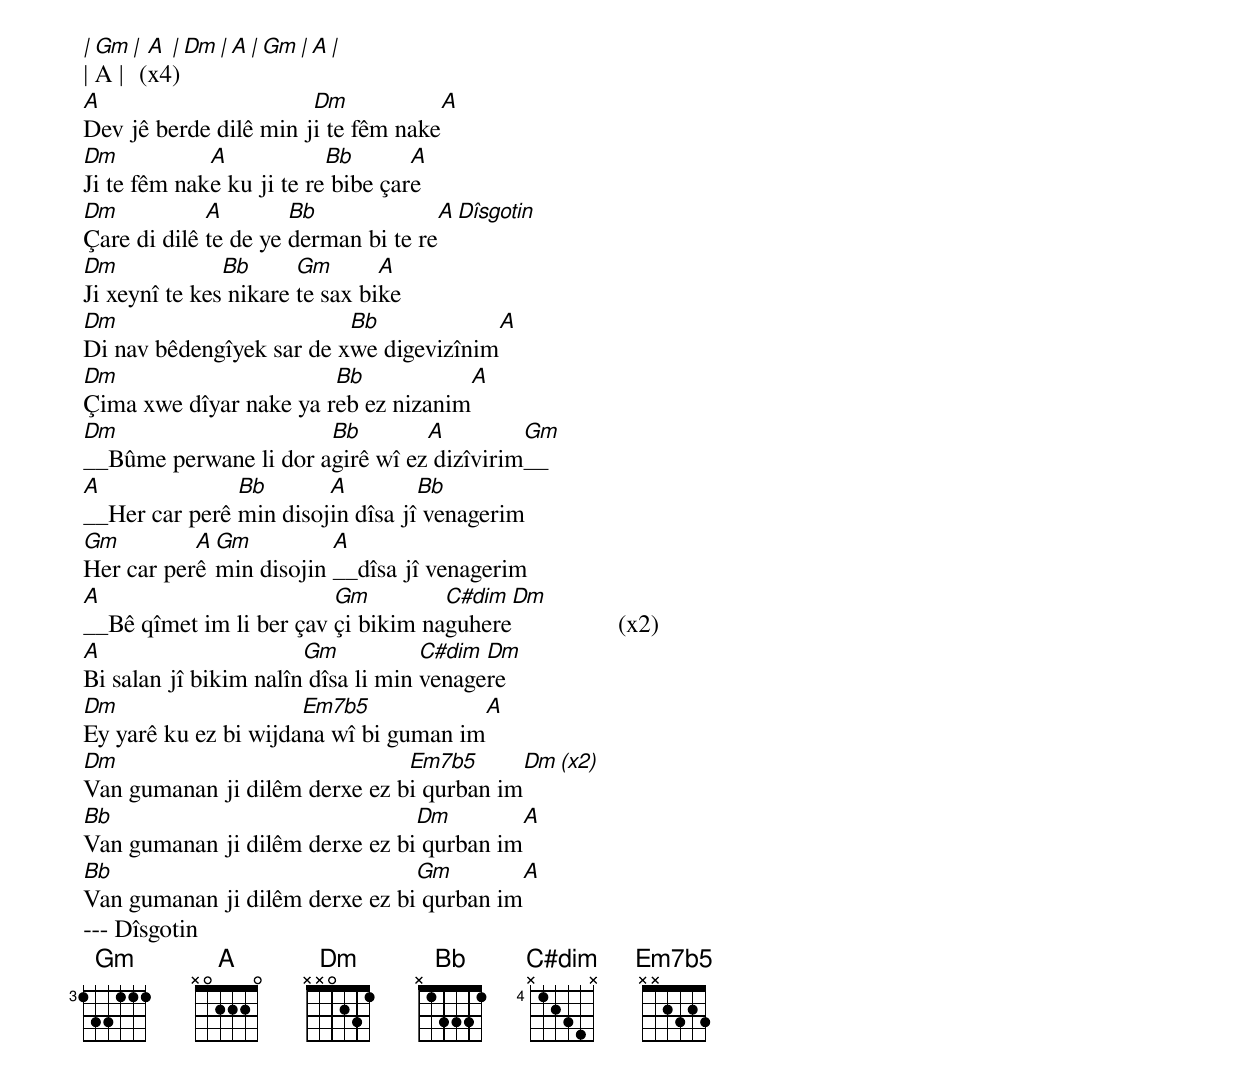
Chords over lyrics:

| Gm | A | Dm | A | Gm | A |
| A | (x4)
A                      Dm           A
Dev jê berde dilê min ji te fêm nake
Dm           A            Bb       A
Ji te fêm nake ku ji te re bibe çare
Dm           A        Bb             A             Dîsgotin
Çare di dilê te de ye derman bi te re
Dm             Bb      Gm       A
Ji xeynî te kes nikare te sax bike
Dm                        Bb            A
Di nav bêdengîyek sar de xwe digevizînim
Dm                      Bb           A
Çima xwe dîyar nake ya reb ez nizanim
Dm                     Bb        A         Gm
__Bûme perwane li dor agirê wî ez dizîvirim__
A              Bb       A         Bb
__Her car perê min disojin dîsa jî venagerim
Gm         A Gm          A
Her car perê min disojin __dîsa jî venagerim
A                        Gm         C#dim Dm
__Bê qîmet im li ber çav çi bikim naguhere                 (x2)
A                      Gm           C#dim Dm
Bi salan jî bikim nalîn dîsa li min venagere
Dm                    Em7b5              A
Ey yarê ku ez bi wijdana wî bi guman im
Dm                             Em7b5        Dm             (x2)
Van gumanan ji dilêm derxe ez bi qurban im
Bb                              Dm           A
Van gumanan ji dilêm derxe ez bi qurban im
Bb                              Gm           A
Van gumanan ji dilêm derxe ez bi qurban im
--- Dîsgotin
